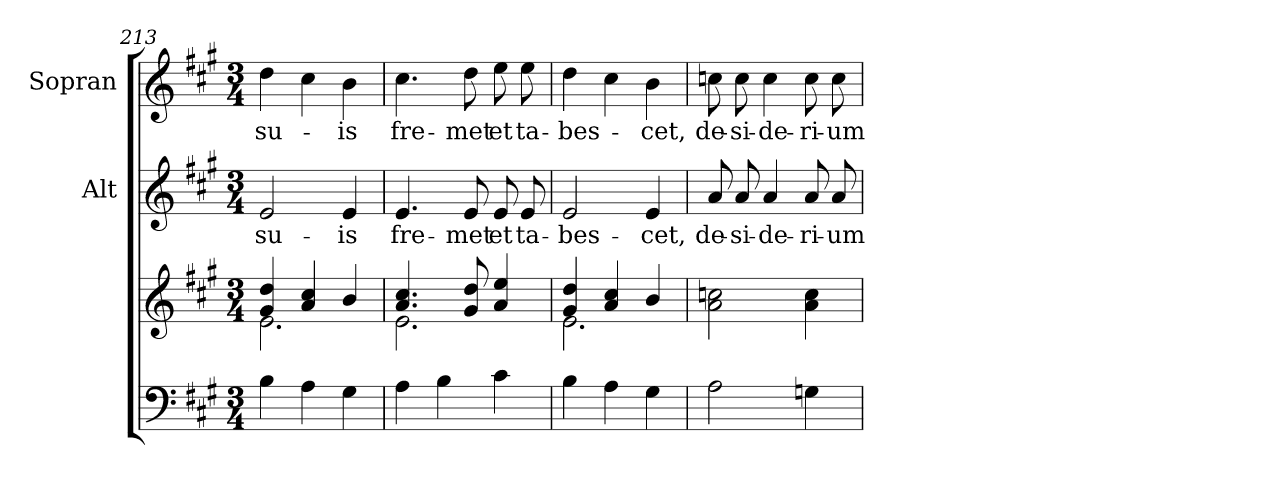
**kern	**kern	**kern	**text	**kern	**text
*part3	*part3	*part2	*part2	*part1	*part1
*staff4	*staff3	*staff2	*staff2	*staff1	*staff1
*	*	*I"Alt	*	*I"Sopran	*
*	*	*I'A.	*	*I'S.	*
*clefF4	*clefG2	*clefG2	*	*clefG2	*
*k[f#c#g#]	*k[f#c#g#]	*k[f#c#g#]	*	*k[f#c#g#]	*
*A:	*A:	*A:	*	*A:	*
*M3/4	*M3/4	*M3/4	*	*M3/4	*
=213	=213	=213	=213	=213	=213
*	*^	*	*	*	*
!	!	!	!	!LO:LY:b	!	!LO:LY:b
4B\	4g#/ 4dd/	2.e\	2e/	su-	4dd\	su-
4A\	4a/ 4cc#/	.	.	.	4cc#\	.
!	!	!	!	!LO:LY:b	!	!LO:LY:b
4G#\	4b/	.	4e/	-is	4b\	-is
!!LO:LB:g=z
=214	=214	=214	=214	=214	=214	=214
!	!	!	!	!LO:LY:b	!	!LO:LY:b
4A\	4.a/ 4.cc#/	2.e\	4.e/	fre-	4.cc#\	fre-
4B\	.	.	.	.	.	.
!	!	!	!	!LO:LY:b	!	!LO:LY:b
.	8g#/ 8dd/	.	8e/	-met	8dd\	-met
!	!	!	!	!LO:LY:b	!	!LO:LY:b
4c#\	4a/ 4ee/	.	8e/	et	8ee\	et
!	!	!	!	!LO:LY:b	!	!LO:LY:b
.	.	.	8e/	ta-	8ee\	ta-
=215	=215	=215	=215	=215	=215	=215
!	!	!	!	!LO:LY:b	!	!LO:LY:b
4B\	4g#/ 4dd/	2.e\	2e/	-bes-	4dd\	-bes-
4A\	4a/ 4cc#/	.	.	.	4cc#\	.
!	!	!	!	!LO:LY:b	!	!LO:LY:b
4G#\	4b/	.	4e/	-cet,	4b\	-cet,
*	*v	*v	*	*	*	*
=216	=216	=216	=216	=216	=216
!	!	!	!LO:LY:b	!	!LO:LY:b
2A\	2a\ 2ccn\	8a/	de-	8ccn\	de-
!	!	!	!LO:LY:b	!	!LO:LY:b
.	.	8a/	-si-	8cc\	-si-
!	!	!	!LO:LY:b	!	!LO:LY:b
.	.	4a/	-de-	4cc\	-de-
!	!	!	!LO:LY:b	!	!LO:LY:b
4Gn\	4a\ 4cc\	8a/	-ri-	8cc\	-ri-
!	!	!	!LO:LY:b	!	!LO:LY:b
.	.	8a/	-um	8cc\	-um
=	=	=	=	=	=
*-	*-	*-	*-	*-	*-
